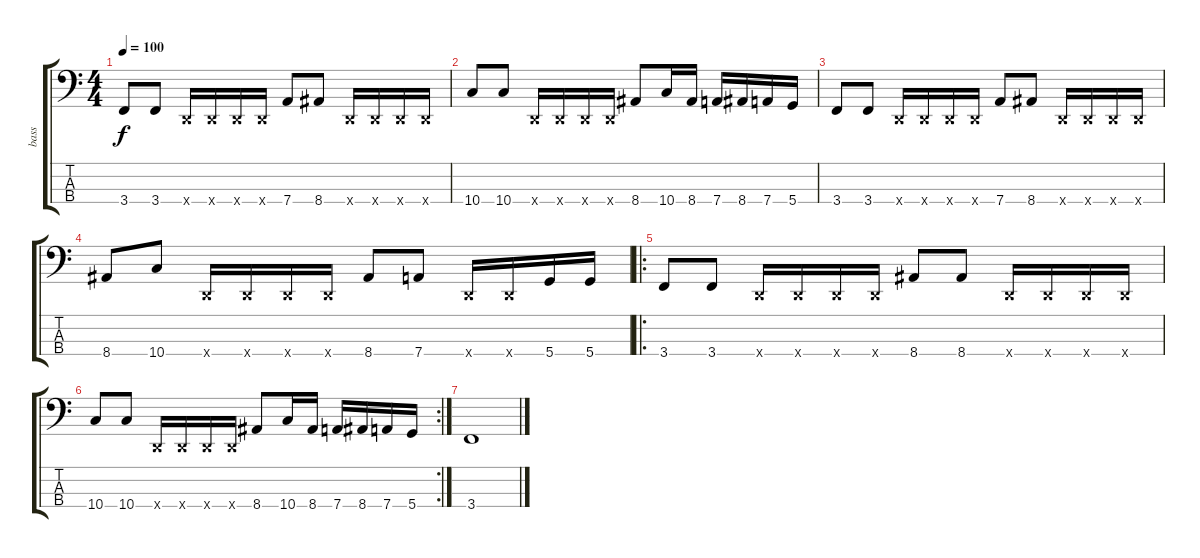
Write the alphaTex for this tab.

\track ("bass" "bass") {instrument slapbass2}
\staff {score tabs}
\tuning (G2 D2 A1 D1) {hide}
\ts (4 4)
\tempo 100
\clef f4
\ks c
3.4.8{dy f} 3.4.8 0.4{x}.16 0.4{x}.16 0.4{x}.16 0.4{x}.16 7.4.8 8.4.8 0.4{x}.16 0.4{x}.16 0.4{x}.16 0.4{x}.16 |
10.4.8 10.4.8 0.4{x}.16 0.4{x}.16 0.4{x}.16 0.4{x}.16 8.4.8 10.4.16 8.4.16 7.4.16 8.4.16 7.4.16 5.4.16 |
3.4.8 3.4.8 0.4{x}.16 0.4{x}.16 0.4{x}.16 0.4{x}.16 7.4.8 8.4.8 0.4{x}.16 0.4{x}.16 0.4{x}.16 0.4{x}.16 |
8.4.8 10.4.8 0.4{x}.16 0.4{x}.16 0.4{x}.16 0.4{x}.16 8.4.8 7.4.8 0.4{x}.16 0.4{x}.16 5.4.16 5.4.16 |
\ro
3.4.8{instrument slapbass1} 3.4.8 0.4{x}.16 0.4{x}.16 0.4{x}.16 0.4{x}.16 8.4.8 8.4.8 0.4{x}.16 0.4{x}.16 0.4{x}.16 0.4{x}.16 |
\rc 2
10.4.8 10.4.8 0.4{x}.16 0.4{x}.16 0.4{x}.16 0.4{x}.16 8.4.8 10.4.16 8.4.16 7.4.16 8.4.16 7.4.16 5.4.16 |
3.4.1
